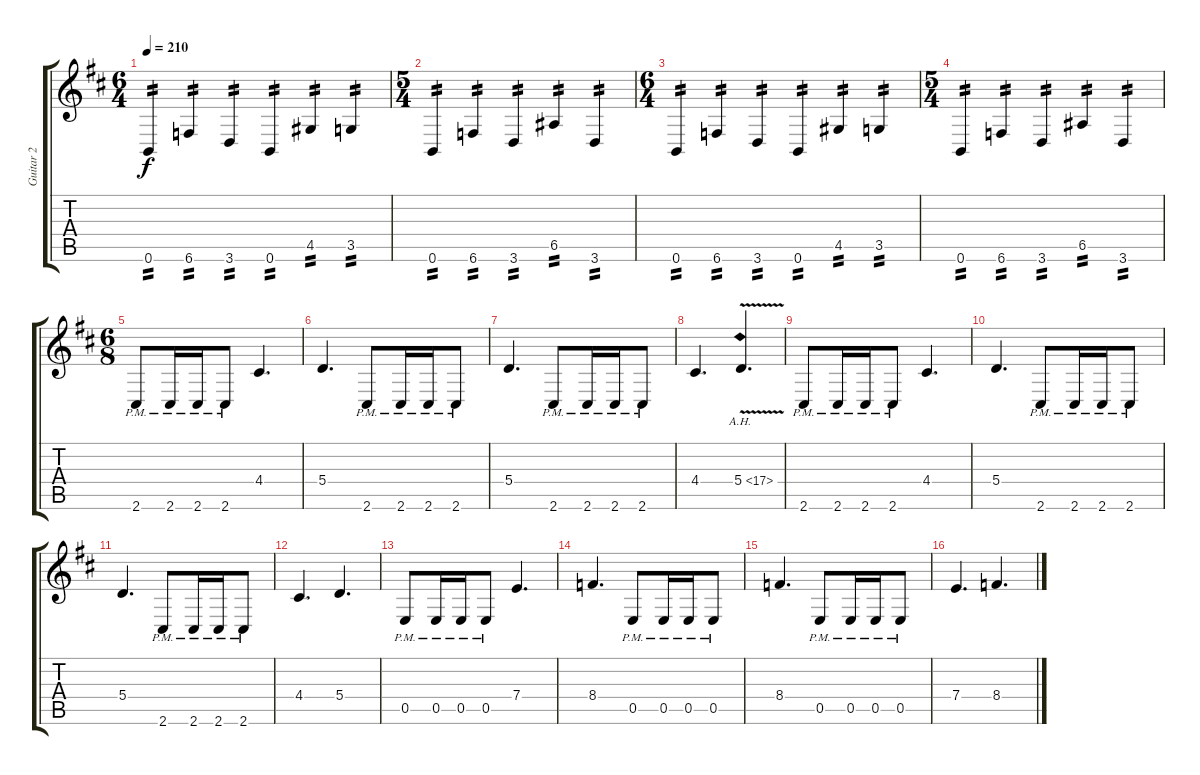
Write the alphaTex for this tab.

\track ("Guitar 2" "Guitar 2") {instrument distortionguitar}
\staff {score tabs}
\tuning (B3 Gb3 D3 A2 E2 B1) {hide}
\ts (6 4)
\tempo 210
\clef g2
\ks bminor
0.6.4{tp 2 dy f} 6.6.4{tp 2} 3.6.4{tp 2} 0.6.4{tp 2} 4.5.4{tp 2} 3.5.4{tp 2} |
\ts (5 4)
0.6.4{tp 2} 6.6.4{tp 2} 3.6.4{tp 2} 6.5.4{tp 2} 3.6.4{tp 2} |
\ts (6 4)
0.6.4{tp 2} 6.6.4{tp 2} 3.6.4{tp 2} 0.6.4{tp 2} 4.5.4{tp 2} 3.5.4{tp 2} |
\ts (5 4)
0.6.4{tp 2} 6.6.4{tp 2} 3.6.4{tp 2} 6.5.4{tp 2} 3.6.4{tp 2} |
\ts (6 8)
2.6{pm}.8 2.6{pm}.16 2.6{pm}.16 2.6{pm}.8 4.4.4{d} |
5.4.4{d} 2.6{pm}.8 2.6{pm}.16 2.6{pm}.16 2.6{pm}.8 |
5.4.4{d} 2.6{pm}.8 2.6{pm}.16 2.6{pm}.16 2.6{pm}.8 |
4.4.4{d} 5.4{ah 12 v}.4{d} |
2.6{pm}.8 2.6{pm}.16 2.6{pm}.16 2.6{pm}.8 4.4.4{d} |
5.4.4{d} 2.6{pm}.8 2.6{pm}.16 2.6{pm}.16 2.6{pm}.8 |
5.4.4{d} 2.6{pm}.8 2.6{pm}.16 2.6{pm}.16 2.6{pm}.8 |
4.4.4{d} 5.4.4{d} |
0.5{pm}.8 0.5{pm}.16 0.5{pm}.16 0.5{pm}.8 7.4.4{d} |
8.4.4{d} 0.5{pm}.8 0.5{pm}.16 0.5{pm}.16 0.5{pm}.8 |
8.4.4{d} 0.5{pm}.8 0.5{pm}.16 0.5{pm}.16 0.5{pm}.8 |
7.4.4{d} 8.4.4{d}
